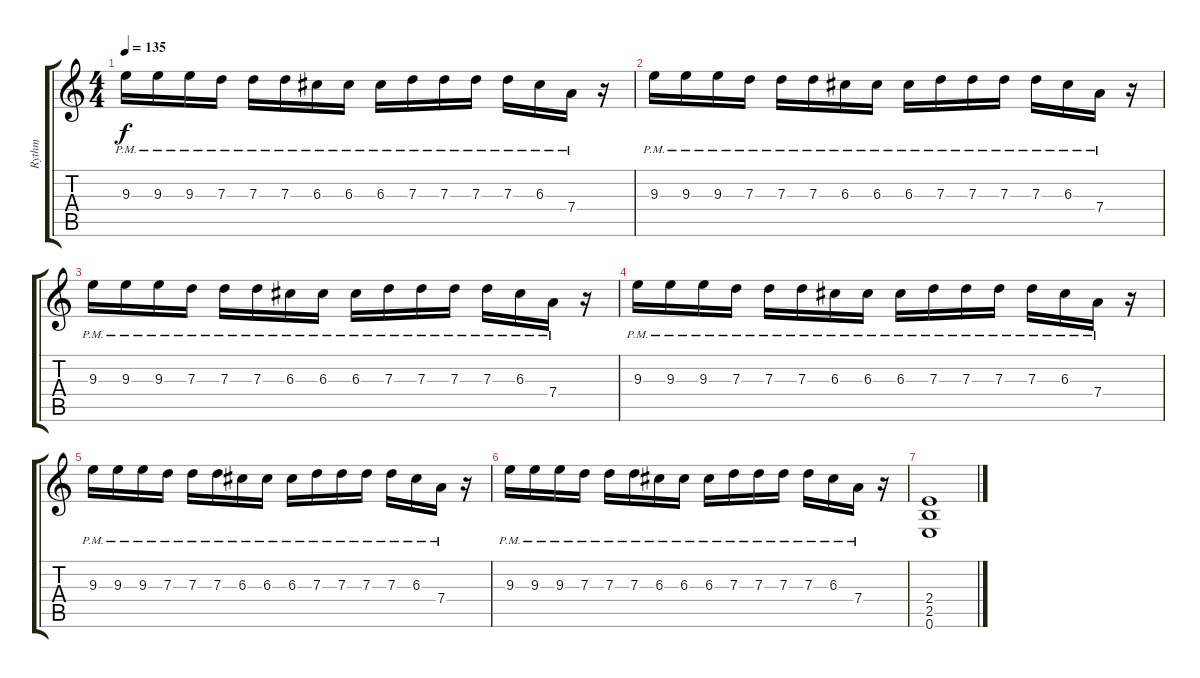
\track ("Rythm" "Rythm") {instrument distortionguitar}
\staff {score tabs}
\tuning (E4 B3 G3 D3 A2 E2) {hide}
\ts (4 4)
\tempo 135
\clef g2
\ks c
9.3{pm}.16{dy f} 9.3{pm}.16 9.3{pm}.16 7.3{pm}.16 7.3{pm}.16 7.3{pm}.16 6.3{pm}.16 6.3{pm}.16 6.3{pm}.16 7.3{pm}.16 7.3{pm}.16 7.3{pm}.16 7.3{pm}.16 6.3{pm}.16 7.4{pm}.16 r.16 |
9.3{pm}.16 9.3{pm}.16 9.3{pm}.16 7.3{pm}.16 7.3{pm}.16 7.3{pm}.16 6.3{pm}.16 6.3{pm}.16 6.3{pm}.16 7.3{pm}.16 7.3{pm}.16 7.3{pm}.16 7.3{pm}.16 6.3{pm}.16 7.4{pm}.16 r.16 |
9.3{pm}.16 9.3{pm}.16 9.3{pm}.16 7.3{pm}.16 7.3{pm}.16 7.3{pm}.16 6.3{pm}.16 6.3{pm}.16 6.3{pm}.16 7.3{pm}.16 7.3{pm}.16 7.3{pm}.16 7.3{pm}.16 6.3{pm}.16 7.4{pm}.16 r.16 |
9.3{pm}.16 9.3{pm}.16 9.3{pm}.16 7.3{pm}.16 7.3{pm}.16 7.3{pm}.16 6.3{pm}.16 6.3{pm}.16 6.3{pm}.16 7.3{pm}.16 7.3{pm}.16 7.3{pm}.16 7.3{pm}.16 6.3{pm}.16 7.4{pm}.16 r.16 |
9.3{pm}.16 9.3{pm}.16 9.3{pm}.16 7.3{pm}.16 7.3{pm}.16 7.3{pm}.16 6.3{pm}.16 6.3{pm}.16 6.3{pm}.16 7.3{pm}.16 7.3{pm}.16 7.3{pm}.16 7.3{pm}.16 6.3{pm}.16 7.4{pm}.16 r.16 |
9.3{pm}.16 9.3{pm}.16 9.3{pm}.16 7.3{pm}.16 7.3{pm}.16 7.3{pm}.16 6.3{pm}.16 6.3{pm}.16 6.3{pm}.16 7.3{pm}.16 7.3{pm}.16 7.3{pm}.16 7.3{pm}.16 6.3{pm}.16 7.4{pm}.16 r.16 |
(2.4 2.5 0.6).1
